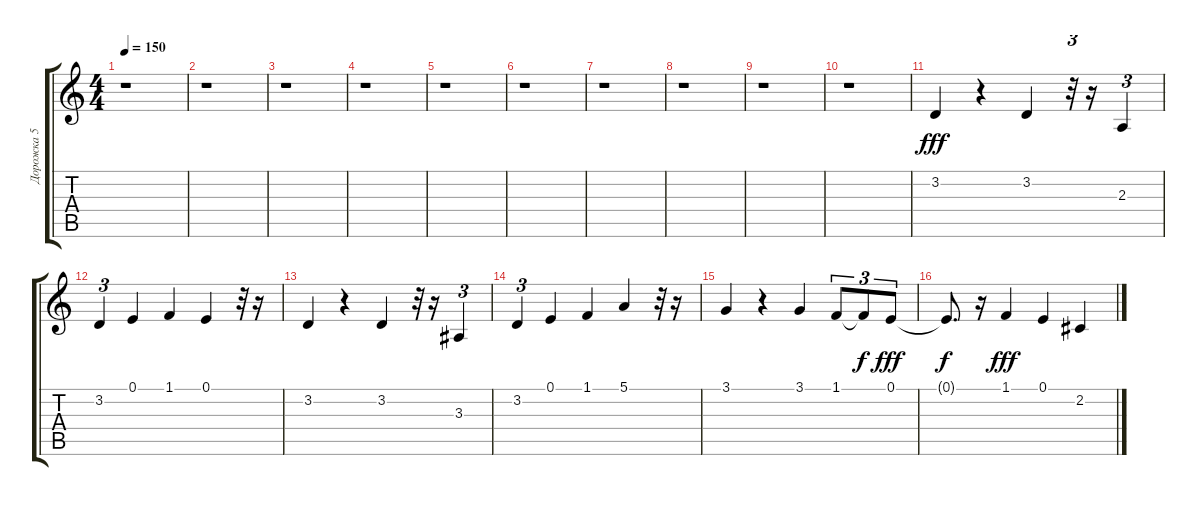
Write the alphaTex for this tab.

\track ("Дорожка 5" "Дорожка 5") {instrument lead8bassandlead}
\staff {score tabs}
\tuning (E4 B3 G3 D3 A2 E2) {hide}
\ts (4 4)
\tempo 150
\clef g2
\ks c
r.1{dy fff} |
r.1 |
r.1 |
r.1 |
r.1 |
r.1 |
r.1 |
r.1 |
r.1 |
r.1 |
3.2.4 r.4 3.2.4 r.32{tu (3 2)} r.16 2.3.4{tu (3 2)} |
3.2.4{tu (3 2)} 0.1.4 1.1.4 0.1.4 r.32{tu (3 2)} r.16 |
3.2.4 r.4 3.2.4 r.32{tu (3 2)} r.16 3.3.4{tu (3 2)} |
3.2.4{tu (3 2)} 0.1.4 1.1.4 5.1.4 r.32{tu (3 2)} r.16 |
3.1.4 r.4 3.1.4 1.1.8{tu (3 2)} 1.1{t}.8{tu (3 2) dy f} 0.1.8{tu (3 2) dy fff} |
0.1{t}.8{d dy f} r.16 1.1.4{dy fff} 0.1.4 2.2.4
